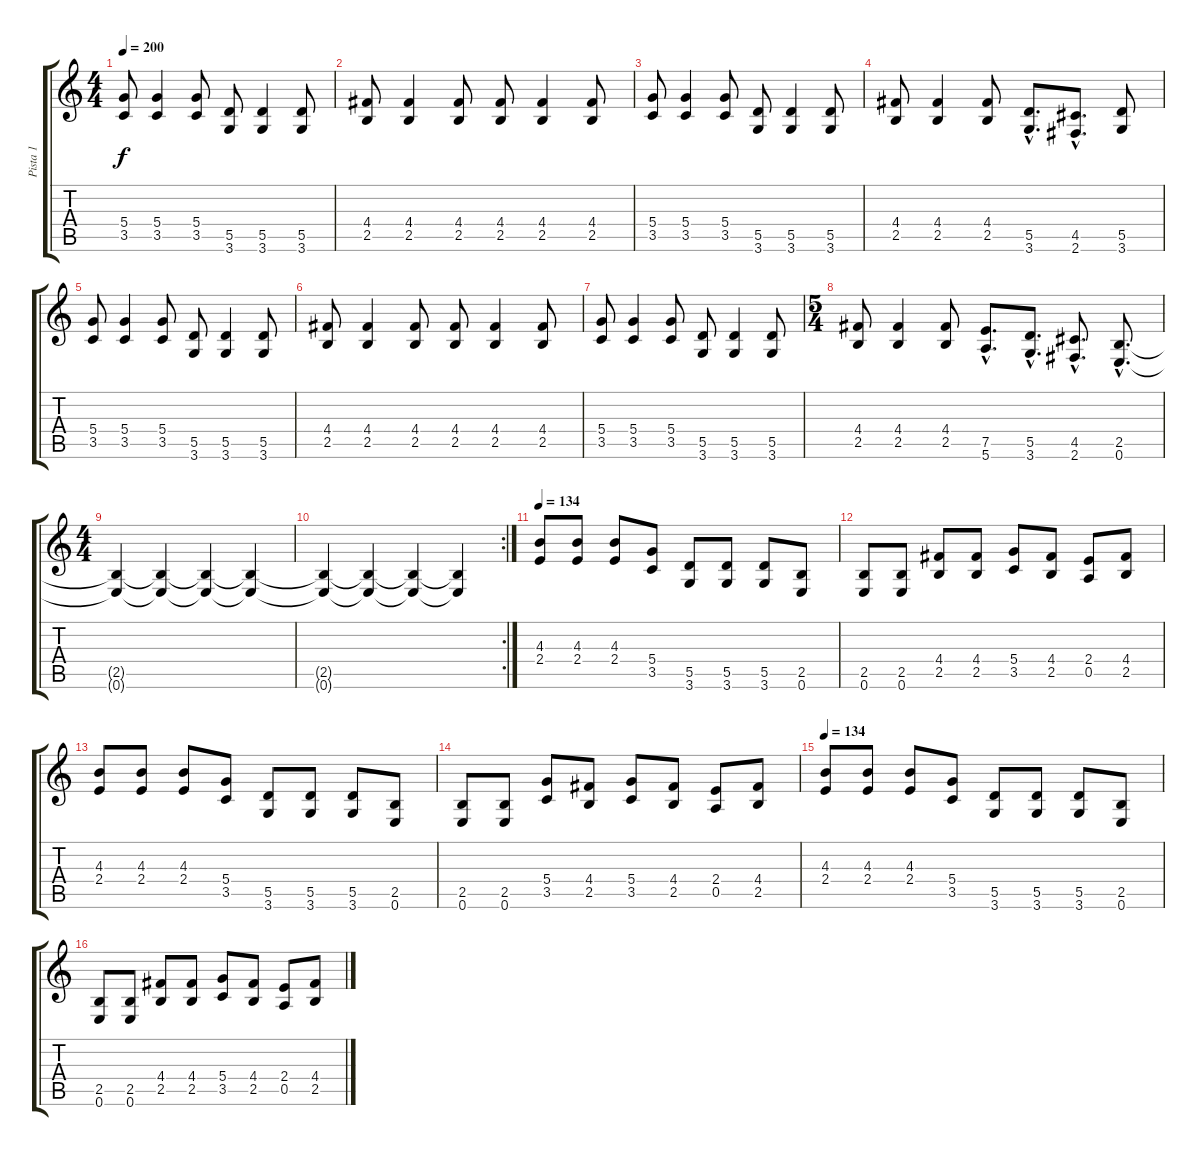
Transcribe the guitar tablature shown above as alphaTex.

\track ("Pista 1" "Pista 1") {instrument distortionguitar}
\staff {score tabs}
\tuning (E4 B3 G3 D3 A2 E2) {hide}
\ts (4 4)
\tempo 200
\clef g2
\ks c
(5.4 3.5).8{dy f} (5.4 3.5).4 (5.4 3.5).8 (5.5 3.6).8 (5.5 3.6).4 (5.5 3.6).8 |
(4.4 2.5).8 (4.4 2.5).4 (4.4 2.5).8 (4.4 2.5).8 (4.4 2.5).4 (4.4 2.5).8 |
(5.4 3.5).8 (5.4 3.5).4 (5.4 3.5).8 (5.5 3.6).8 (5.5 3.6).4 (5.5 3.6).8 |
(4.4 2.5).8 (4.4 2.5).4 (4.4 2.5).8 (5.5{hac} 3.6{hac}).8{d} (4.5{hac} 2.6{hac}).8{d} (5.5 3.6).8 |
(5.4 3.5).8 (5.4 3.5).4 (5.4 3.5).8 (5.5 3.6).8 (5.5 3.6).4 (5.5 3.6).8 |
(4.4 2.5).8 (4.4 2.5).4 (4.4 2.5).8 (4.4 2.5).8 (4.4 2.5).4 (4.4 2.5).8 |
(5.4 3.5).8 (5.4 3.5).4 (5.4 3.5).8 (5.5 3.6).8 (5.5 3.6).4 (5.5 3.6).8 |
\ts (5 4)
(4.4 2.5).8 (4.4 2.5).4 (4.4 2.5).8 (7.5{hac} 5.6{hac}).8{d} (5.5{hac} 3.6{hac}).8{d} (4.5{hac} 2.6{hac}).8{d} (2.5{hac} 0.6{hac}).8{d} |
\ts (4 4)
(2.5{t} 0.6{t}).4 (2.5{t} 0.6{t}).4 (2.5{t} 0.6{t}).4 (2.5{t} 0.6{t}).4 |
\rc 2
(2.5{t} 0.6{t}).4 (2.5{t} 0.6{t}).4 (2.5{t} 0.6{t}).4 (2.5{t} 0.6{t}).4 |
\tempo 134
(4.3 2.4).8{balance 0} (4.3 2.4).8 (4.3 2.4).8 (5.4 3.5).8 (5.5 3.6).8 (5.5 3.6).8 (5.5 3.6).8 (2.5 0.6).8 |
(2.5 0.6).8 (2.5 0.6).8 (4.4 2.5).8 (4.4 2.5).8 (5.4 3.5).8 (4.4 2.5).8 (2.4 0.5).8 (4.4 2.5).8 |
(4.3 2.4).8 (4.3 2.4).8 (4.3 2.4).8 (5.4 3.5).8 (5.5 3.6).8 (5.5 3.6).8 (5.5 3.6).8 (2.5 0.6).8 |
(2.5 0.6).8 (2.5 0.6).8 (5.4 3.5).8 (4.4 2.5).8 (5.4 3.5).8 (4.4 2.5).8 (2.4 0.5).8 (4.4 2.5).8 |
\tempo 134
(4.3 2.4).8{balance 8} (4.3 2.4).8 (4.3 2.4).8 (5.4 3.5).8 (5.5 3.6).8 (5.5 3.6).8 (5.5 3.6).8 (2.5 0.6).8 |
(2.5 0.6).8 (2.5 0.6).8 (4.4 2.5).8 (4.4 2.5).8 (5.4 3.5).8 (4.4 2.5).8 (2.4 0.5).8 (4.4 2.5).8
